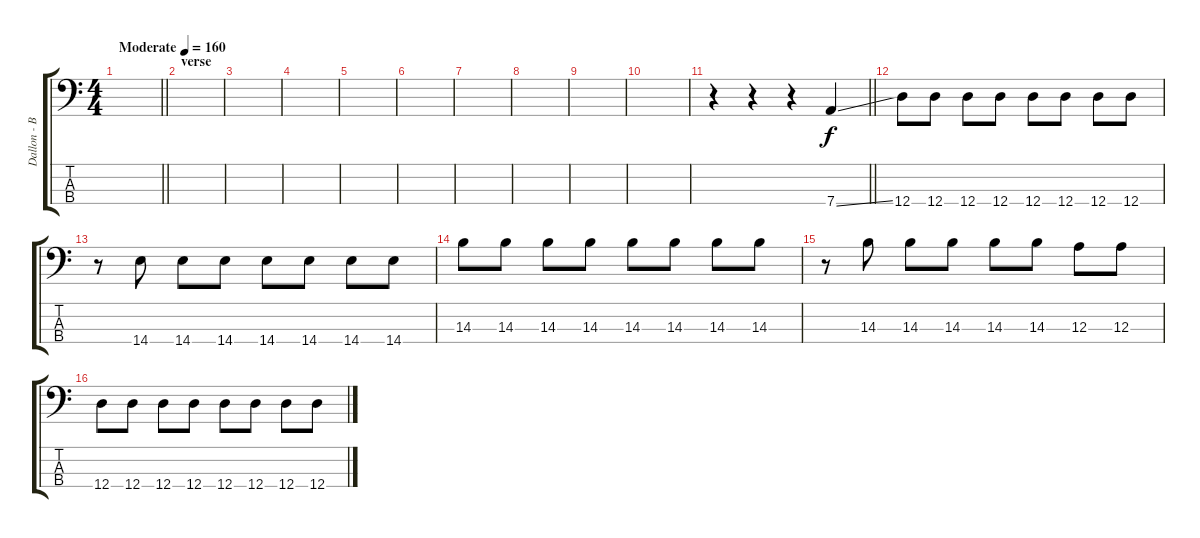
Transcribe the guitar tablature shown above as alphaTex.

\track ("Dallon - Bass" "Dallon - B") {instrument electricbassfinger}
\staff {score tabs}
\tuning (G2 D2 A1 D1) {hide}
\ts (4 4)
\tempo (160 "Moderate")
\clef f4
\barLineRight lightlight
\ks c
|
\section ("" "verse")
|
|
|
|
|
|
|
|
|
\barLineRight lightlight
r.4 r.4 r.4 7.4{ss}.4 |
\section ("" "")
12.4.8 12.4.8 12.4.8 12.4.8 12.4.8 12.4.8 12.4.8 12.4.8 |
r.8 14.4.8 14.4.8 14.4.8 14.4.8 14.4.8 14.4.8 14.4.8 |
14.3.8 14.3.8 14.3.8 14.3.8 14.3.8 14.3.8 14.3.8 14.3.8 |
r.8 14.3.8 14.3.8 14.3.8 14.3.8 14.3.8 12.3.8 12.3.8 |
12.4.8 12.4.8 12.4.8 12.4.8 12.4.8 12.4.8 12.4.8 12.4.8
